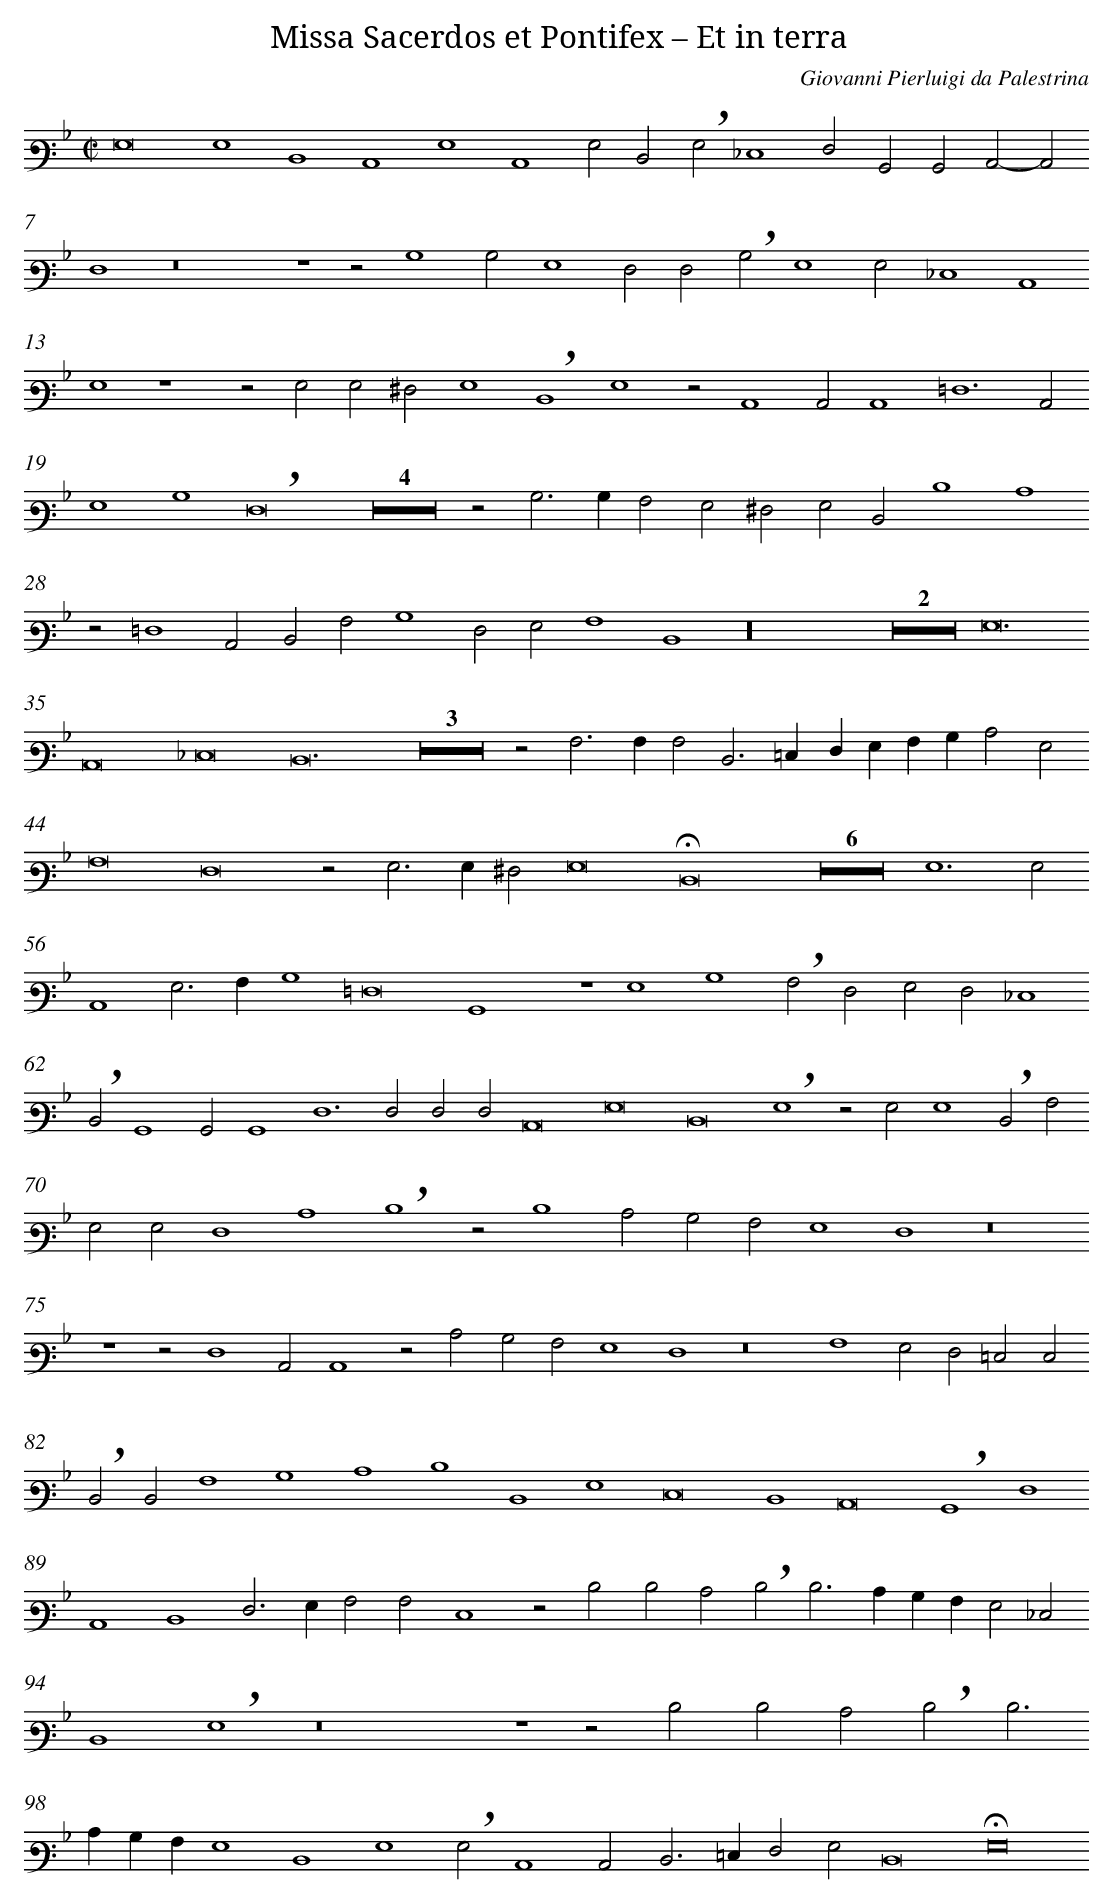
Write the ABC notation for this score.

X:1
T: Missa Sacerdos et Pontifex – Et in terra
C: Giovanni Pierluigi da Palestrina
L: 1/4
M: C|
K: F clef=F3
G,8 [|]
G,4D,4 [|]
C,4G,4 [|]
C,4G,2D,2 [|]
!breath!G,2_E,4F,2 [|]
B,,2B,,2C,2-C,2 [|]
F,4z8 [|]
z4 [|]
z2B,4B,2 [|]
G,4F,2F,2 [|]
!breath!B,2G,4G,2 [|]
_E,4C,4 [|]
G,4z4 [|]
z2G,2G,2^F,2 [|]
G,4!breath!D,4 [|]
G,4z2C,4 [|]
C,2C,4 [|]
=F,6C,2 [|]
G,4B,4 [|]
!breath!F,8 [|]
Z4 [|]
z2B,2>B,2A,2 [|]
G,2^F,2G,2D,2 [|]
D4C4 [|]
z2=F,4C,2 [|]
D,2A,2B,4 [|]
F,2G,2A,4 [|]
D,4z16 [|]
Z2 [|]
G,12 [|]
 [|]
C,8 [|]
_E,8 [|]
D,12 [|]
Z3 [|]
z2A,3 [|]
A,A,2D,3=E, [|]
F,G,A,B,C2G,2 [|]
A,8 [|]
F,8 [|]
z2G,2>G,2^F,2 [|]
G,8 [|]
!fermata!D,8 [|]
Z6 [|]
G,6G,2 [|]
C,4G,3A, [|]
B,4=F,8 [|]
B,,4 [|]
z4G,4 [|]
B,4!breath!A,2F,2 [|]
G,2F,2_E,4 [|]
!breath!D,2B,,4B,,2 [|]
B,,4F,6 [|]
F,2F,2F,2 [|]
C,8 [|]
G,8 [|]
D,8 [|]
!breath!G,4z2G,2 [|]
G,4!breath!D,2A,2 [|]
G,2G,2F,4 [|]
C4!breath!D4 [|]
z2D4C2 [|]
B,2A,2G,4 [|]
F,4z8 [|]
z4 [|]
z2F,4C,2 [|]
C,4z2C2 [|]
B,2A,2G,4 [|]
F,4z8 [|]
A,4 [|]
G,2F,2=E,2E,2 [|]
!breath!D,2D,2A,4 [|]
B,4C4 [|]
D4D,4 [|]
G,4E,8 [|]
D,4 [|]
C,8 [|]
!breath!B,,4F,4 [|]
C,4D,4 [|]
F,2>G,2A,2A,2 [|]
E,4z2D2 [|]
D2C2!breath!D2D3 [|]
CB,A,G,2_E,2 [|]
D,4!breath!G,4 [|]
z8 [|]
z4z2D2 [|]
D2C2!breath!D2D3 [|]
CB,A,G,4 [|]
D,4G,4 [|]
!breath!G,2C,4C,2 [|]
D,2>=E,2F,2G,2 [|]
D,8 [|]
!fermata!G,8 [|]
